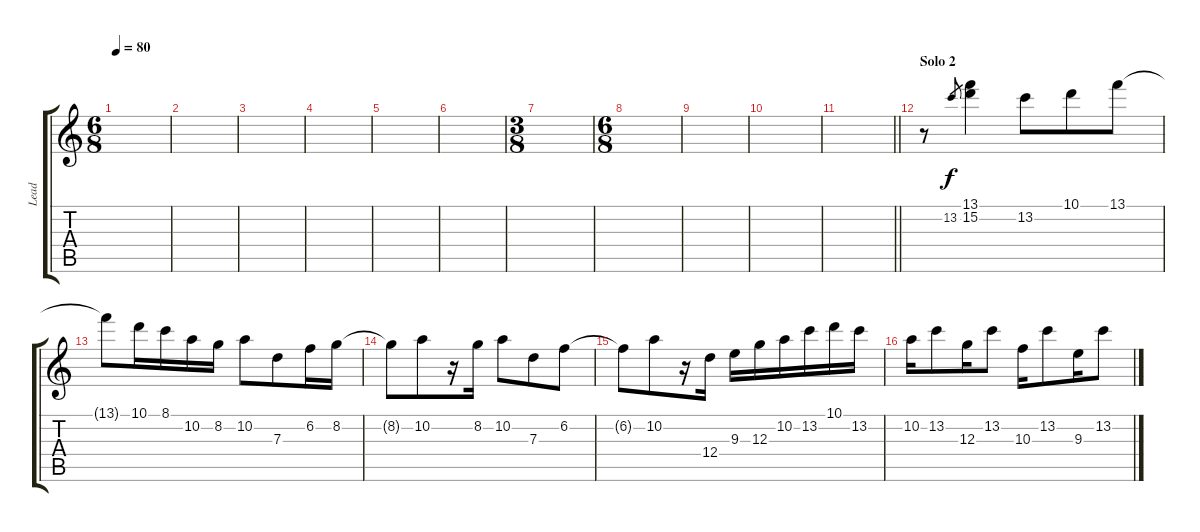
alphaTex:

\track ("Lead" "Lead") {instrument distortionguitar}
\staff {score tabs}
\tuning (E4 B3 G3 D3 A2 E2) {hide}
\ts (6 8)
\tempo 80
\clef g2
\ks c
|
|
|
|
|
|
\ts (3 8)
|
\ts (6 8)
|
|
|
\barLineRight lightlight
|
\section ("" "Solo 2")
r.8 13.2.8{gr} (13.1 15.2).4 13.2.8 10.1.8 13.1.8 |
13.1{t}.8 10.1.16 8.1.16 10.2.16 8.2.16 10.2.8 7.3.8 6.2.16 8.2.16 |
8.2{t}.8 10.2.8 r.16 8.2.16 10.2.8 7.3.8 6.2.8 |
6.2{t}.8 10.2.8 r.16 12.4.16 9.3.16 12.3.16 10.2.16 13.2.16 10.1.16 13.2.16 |
10.2.16 13.2.8 12.3.16 13.2.8 10.3.16 13.2.8 9.3.16 13.2.8
